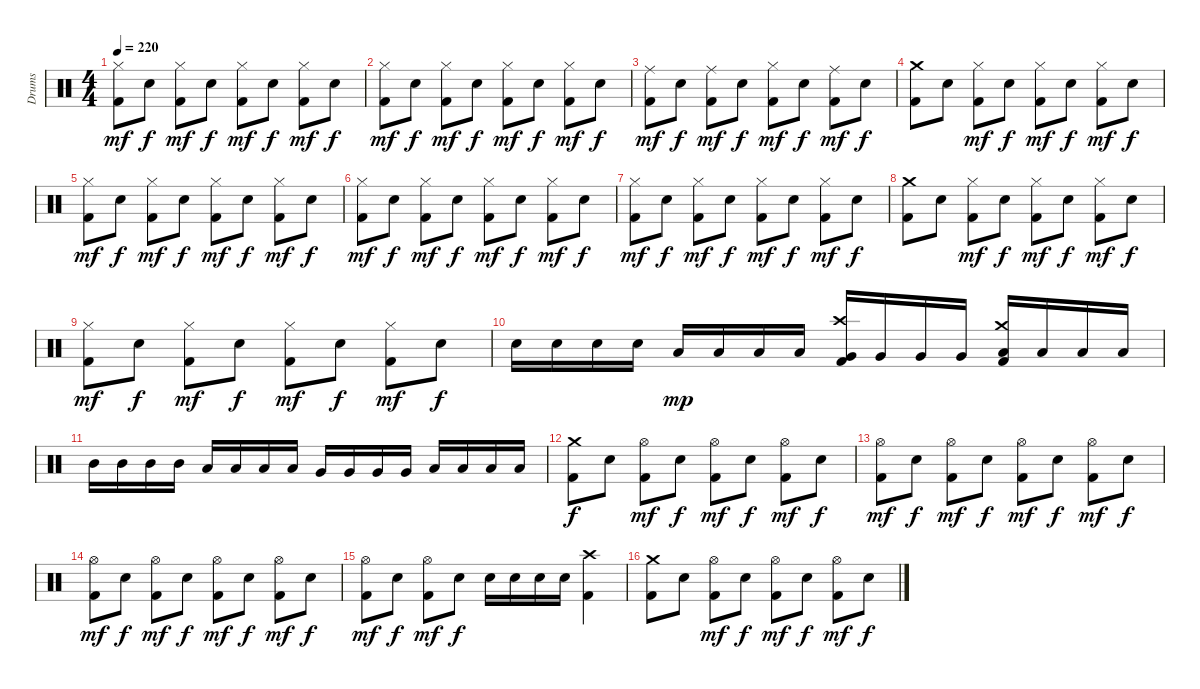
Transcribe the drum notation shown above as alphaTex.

\track ("Drums" "Drums") {instrument percussion}
\staff {score}
\articulation defaults
\ts (4 4)
\tempo 220
\clef neutral
\ks c
("Hi-Hat (closed)" "Kick (hit) 2").8{dy mf} "Electric Snare (hit)".8{dy f} ("Hi-Hat (closed)" "Kick (hit) 2").8{dy mf} "Electric Snare (hit)".8{dy f} ("Hi-Hat (closed)" "Kick (hit) 2").8{dy mf} "Electric Snare (hit)".8{dy f} ("Hi-Hat (closed)" "Kick (hit) 2").8{dy mf} "Electric Snare (hit)".8{dy f} |
("Hi-Hat (closed)" "Kick (hit) 2").8{dy mf} "Electric Snare (hit)".8{dy f} ("Hi-Hat (closed)" "Kick (hit) 2").8{dy mf} "Electric Snare (hit)".8{dy f} ("Hi-Hat (closed)" "Kick (hit) 2").8{dy mf} "Electric Snare (hit)".8{dy f} ("Hi-Hat (closed)" "Kick (hit) 2").8{dy mf} "Electric Snare (hit)".8{dy f} |
("Ride (middle)" "Kick (hit) 2").8{dy mf} "Electric Snare (hit)".8{dy f} ("Ride (middle)" "Kick (hit) 2").8{dy mf} "Electric Snare (hit)".8{dy f} ("Hi-Hat (closed)" "Kick (hit) 2").8{dy mf} "Electric Snare (hit)".8{dy f} ("Ride (middle)" "Kick (hit) 2").8{dy mf} "Electric Snare (hit)".8{dy f} |
("Crash medium (hit)" "Kick (hit) 2").8 "Electric Snare (hit)".8 ("Hi-Hat (closed)" "Kick (hit) 2").8{dy mf} "Electric Snare (hit)".8{dy f} ("Hi-Hat (closed)" "Kick (hit) 2").8{dy mf} "Electric Snare (hit)".8{dy f} ("Hi-Hat (closed)" "Kick (hit) 2").8{dy mf} "Electric Snare (hit)".8{dy f} |
("Hi-Hat (closed)" "Kick (hit) 2").8{dy mf} "Electric Snare (hit)".8{dy f} ("Hi-Hat (closed)" "Kick (hit) 2").8{dy mf} "Electric Snare (hit)".8{dy f} ("Hi-Hat (closed)" "Kick (hit) 2").8{dy mf} "Electric Snare (hit)".8{dy f} ("Hi-Hat (closed)" "Kick (hit) 2").8{dy mf} "Electric Snare (hit)".8{dy f} |
("Hi-Hat (closed)" "Kick (hit) 2").8{dy mf} "Electric Snare (hit)".8{dy f} ("Hi-Hat (closed)" "Kick (hit) 2").8{dy mf} "Electric Snare (hit)".8{dy f} ("Hi-Hat (closed)" "Kick (hit) 2").8{dy mf} "Electric Snare (hit)".8{dy f} ("Hi-Hat (closed)" "Kick (hit) 2").8{dy mf} "Electric Snare (hit)".8{dy f} |
("Hi-Hat (closed)" "Kick (hit) 2").8{dy mf} "Electric Snare (hit)".8{dy f} ("Hi-Hat (closed)" "Kick (hit) 2").8{dy mf} "Electric Snare (hit)".8{dy f} ("Hi-Hat (closed)" "Kick (hit) 2").8{dy mf} "Electric Snare (hit)".8{dy f} ("Hi-Hat (closed)" "Kick (hit) 2").8{dy mf} "Electric Snare (hit)".8{dy f} |
("Crash medium (hit)" "Kick (hit) 2").8 "Electric Snare (hit)".8 ("Hi-Hat (closed)" "Kick (hit) 2").8{dy mf} "Electric Snare (hit)".8{dy f} ("Hi-Hat (closed)" "Kick (hit) 2").8{dy mf} "Electric Snare (hit)".8{dy f} ("Hi-Hat (closed)" "Kick (hit) 2").8{dy mf} "Electric Snare (hit)".8{dy f} |
("Hi-Hat (closed)" "Kick (hit) 2").8{dy mf} "Electric Snare (hit)".8{dy f} ("Hi-Hat (closed)" "Kick (hit) 2").8{dy mf} "Electric Snare (hit)".8{dy f} ("Hi-Hat (closed)" "Kick (hit) 2").8{dy mf} "Electric Snare (hit)".8{dy f} ("Hi-Hat (closed)" "Kick (hit) 2").8{dy mf} "Electric Snare (hit)".8{dy f} |
"Electric Snare (hit)".16 "Electric Snare (hit)".16 "Electric Snare (hit)".16 "Electric Snare (hit)".16 "Low Tom (hit)".16{dy mp} "Low Tom (hit)".16 "Low Tom (hit)".16 "Low Tom (hit)".16 ("Crash high (hit)" "Very Low Tom (hit)" "Kick (hit) 2").16 "Very Low Tom (hit)".16 "Very Low Tom (hit)".16 "Very Low Tom (hit)".16 ("Crash medium (hit)" "Low Floor Tom (hit)" "Kick (hit) 2").16 "Low Floor Tom (hit)".16 "Low Floor Tom (hit)".16 "Low Floor Tom (hit)".16 |
"Mid Tom (hit)".16 "Mid Tom (hit)".16 "Mid Tom (hit)".16 "Mid Tom (hit)".16 "Low Tom (hit)".16 "Low Tom (hit)".16 "Low Tom (hit)".16 "Low Tom (hit)".16 "Very Low Tom (hit)".16 "Very Low Tom (hit)".16 "Very Low Tom (hit)".16 "Very Low Tom (hit)".16 "Low Floor Tom (hit)".16 "Low Floor Tom (hit)".16 "Low Floor Tom (hit)".16 "Low Floor Tom (hit)".16 |
("Crash medium (hit)" "Kick (hit) 2").8{dy f} "Electric Snare (hit)".8 ("Hi-Hat (open)" "Kick (hit) 2").8{dy mf} "Electric Snare (hit)".8{dy f} ("Hi-Hat (open)" "Kick (hit) 2").8{dy mf} "Electric Snare (hit)".8{dy f} ("Hi-Hat (open)" "Kick (hit) 2").8{dy mf} "Electric Snare (hit)".8{dy f} |
("Hi-Hat (open)" "Kick (hit) 2").8{dy mf} "Electric Snare (hit)".8{dy f} ("Hi-Hat (open)" "Kick (hit) 2").8{dy mf} "Electric Snare (hit)".8{dy f} ("Hi-Hat (open)" "Kick (hit) 2").8{dy mf} "Electric Snare (hit)".8{dy f} ("Hi-Hat (open)" "Kick (hit) 2").8{dy mf} "Electric Snare (hit)".8{dy f} |
("Hi-Hat (open)" "Kick (hit) 2").8{dy mf} "Electric Snare (hit)".8{dy f} ("Hi-Hat (open)" "Kick (hit) 2").8{dy mf} "Electric Snare (hit)".8{dy f} ("Hi-Hat (open)" "Kick (hit) 2").8{dy mf} "Electric Snare (hit)".8{dy f} ("Hi-Hat (open)" "Kick (hit) 2").8{dy mf} "Electric Snare (hit)".8{dy f} |
("Hi-Hat (open)" "Kick (hit) 2").8{dy mf} "Electric Snare (hit)".8{dy f} ("Hi-Hat (open)" "Kick (hit) 2").8{dy mf} "Electric Snare (hit)".8{dy f} "Electric Snare (hit)".16 "Electric Snare (hit)".16 "Electric Snare (hit)".16 "Electric Snare (hit)".16 ("Crash high (hit)" "Kick (hit) 2").4 |
("Crash medium (hit)" "Kick (hit) 2").8 "Electric Snare (hit)".8 ("Hi-Hat (open)" "Kick (hit) 2").8{dy mf} "Electric Snare (hit)".8{dy f} ("Hi-Hat (open)" "Kick (hit) 2").8{dy mf} "Electric Snare (hit)".8{dy f} ("Hi-Hat (open)" "Kick (hit) 2").8{dy mf} "Electric Snare (hit)".8{dy f}
